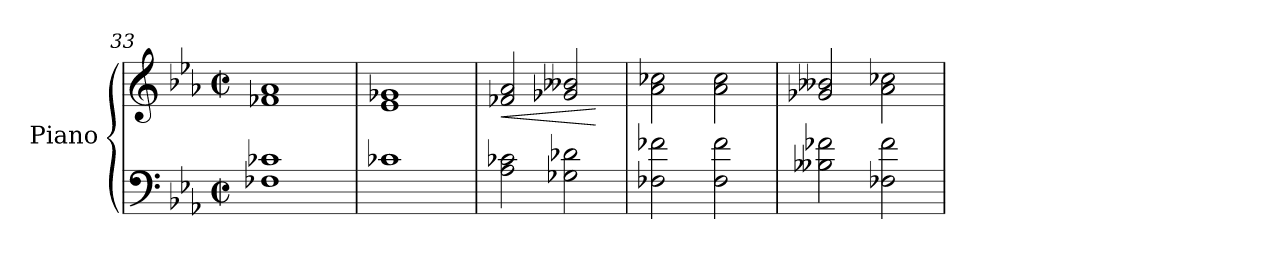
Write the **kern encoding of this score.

**kern	**kern	**dynam
*part1	*part1	*part1
*staff2	*staff1	*staff1/2
*I"Piano	*	*
*I'Pno.	*	*
*clefF4	*clefG2	*
*k[b-e-a-]	*k[b-e-a-]	*
*M2/2	*M2/2	*
*met(c|)	*met(c|)	*
=33	=33	=33
1F-X 1c-X	1f-X 1a-	.
=34	=34	=34
1c-X	1e- 1g-X	.
!!LO:PB:g=z
=35	=35	=35
!	!	!LO:HP:b
2A-\ 2c-X\	2f-X/ 2a-/	<
2G-X\ 2d-X\	2g-X/ 2b--X/	.
.	.	[
=36	=36	=36
2F-X\ 2f-X\	2a-\ 2cc-X\	.
2F-\ 2f-\	2a-\ 2cc-\	.
=37	=37	=37
2B--X\ 2f-X\	2g-X/ 2b--X/	.
2F-X\ 2f-\	2a-\ 2cc-X\	.
=	=	=
*-	*-	*-
